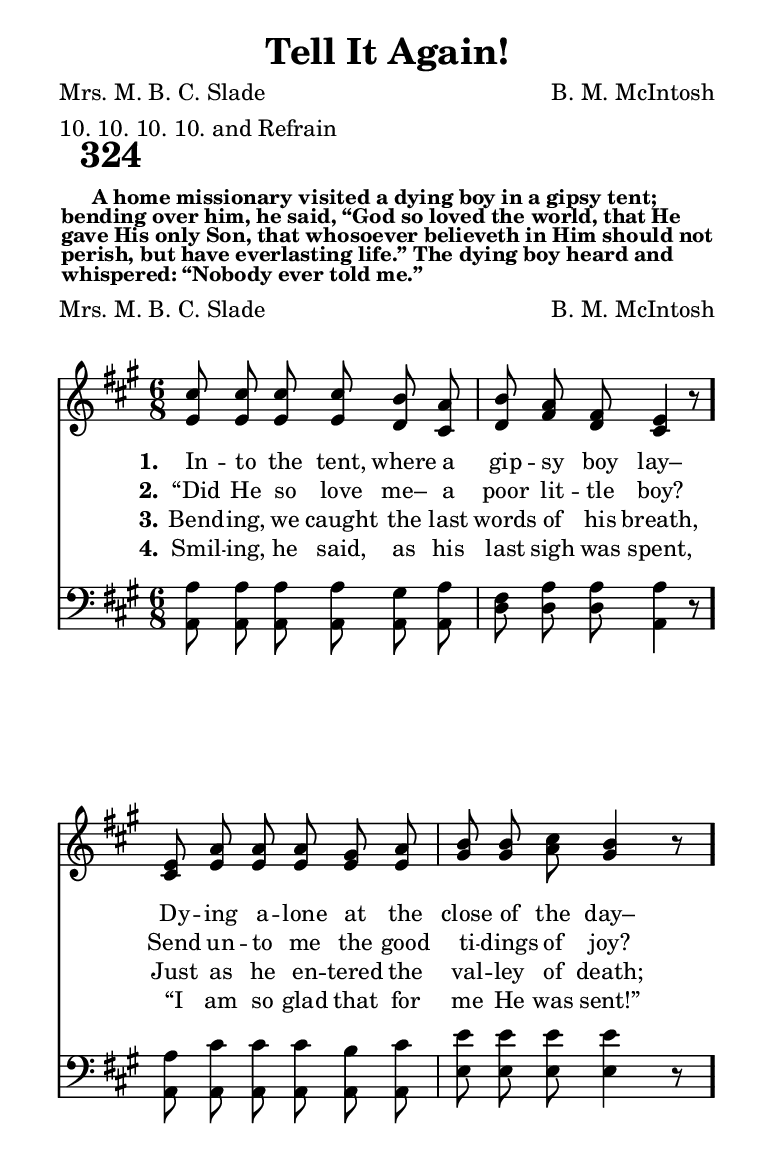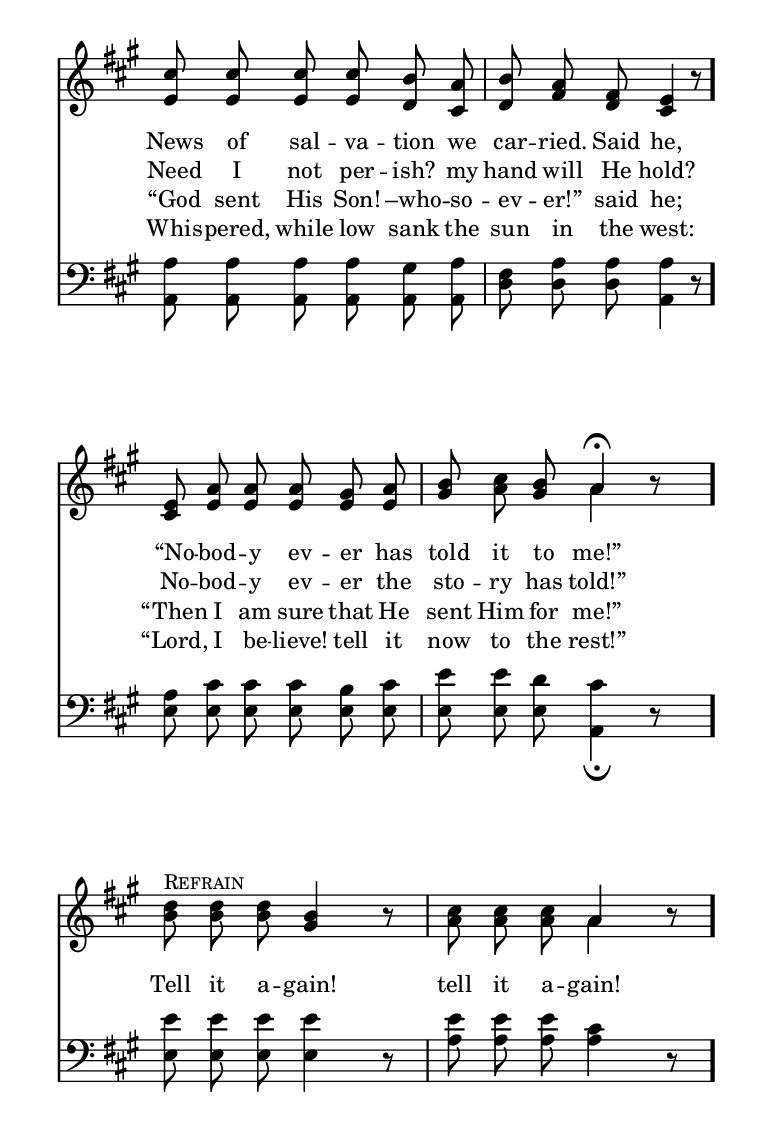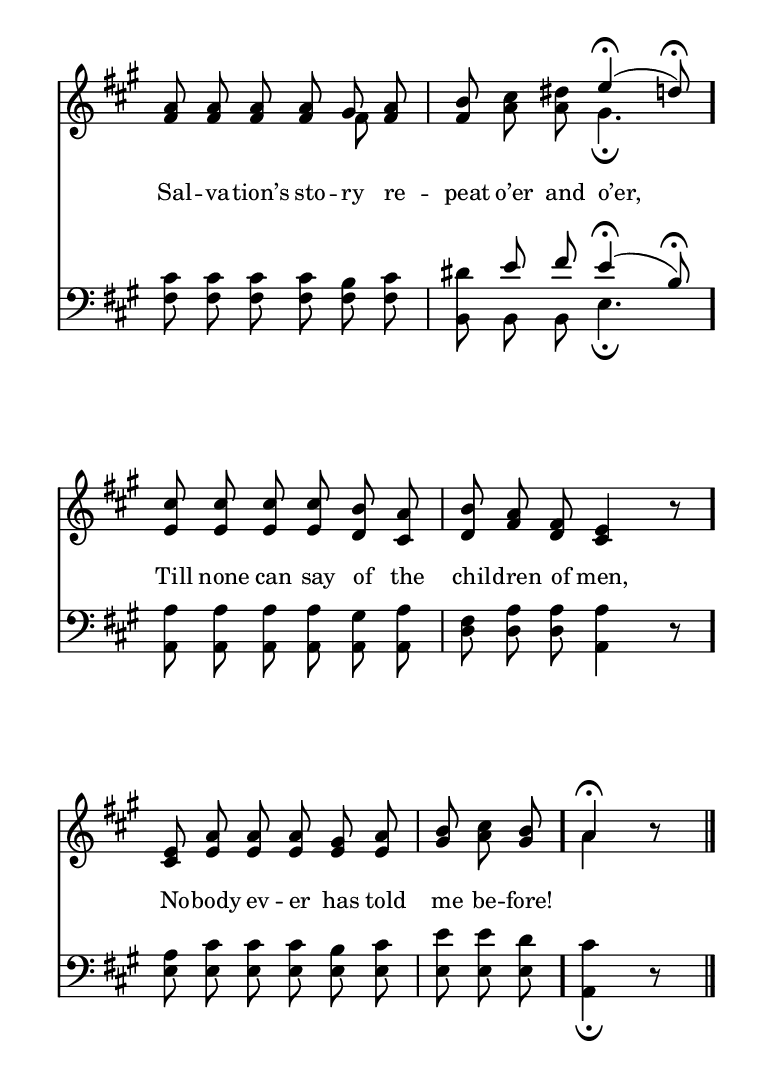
\include "common/global.ily"
\paper {
  \include "common/paper.ily"
  ragged-last-bottom = ##t
  system-count = #(cond (is-eogsized 6) (#t #f))
  page-count = #(cond (is-eogsized 2) (#t #f))
  scoreTitleMarkup = \markup {
    \override #'(baseline-skip . 3.5)
    \column {
      \override #'(baseline-skip . 3.5)
      \column {
        \fill-line {
          \huge \larger \larger \bold {
            \concat { "  " \fromproperty #'header:hymnnumber }
            \mytitle
            \null
          }
        }
        \override #'(baseline-skip . 1)
        \smaller \bold \fill-line {
          \wordwrap { \hspace #3 A home missionary visited a dying boy in a gipsy tent; bending over him, he said, “God so loved the world, that He gave His only Son, that whosoever believeth in Him should not perish, but have everlasting life.” The dying boy heard and whispered: “Nobody ever told me.”
        } }

        \vspace #0.5

        \fill-line {
          \lower #1 \fromproperty #'header:poet
          \smaller \bold \mysubtitle
          \lower #1 \fromproperty #'header:composer
        }
      }
    }
  }
}

\header{
  hymnnumber = "324"
  title = "Tell It Again!"
  tunename = ""
  meter = "10. 10. 10. 10. and Refrain"
  poet = "Mrs. M. B. C. Slade"
  composer = "B. M. McIntosh"
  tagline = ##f
}

ta = { \tempo 4=80 }
tb = { \tempo 4=40 }

global = {
  \include "common/overrides.ily"
  \override Staff.TimeSignature.style = #'numbered
  \time 6/8
  \override Score.MetronomeMark.transparent = ##t % hide all fermata changes too
  \ta
  \key a \major
  \autoBeamOff
}

patternA = { \ta c8 c c c c c | c c c c4 c8 | }
patternB = { \ta c8 c c c c c | c c c \tb c4 \ta c8 | }

patternC = { c8 c c c4 c8 | }

notesSoprano = {
\global
\relative c'' {

  \changePitch \patternA { cis cis cis cis b a | b a fis e r }
  \changePitch \patternA { e a a a gis a | b b cis b r }
  \changePitch \patternA { cis cis cis cis b a | b a fis e r }
  \changePitch \patternB { e a a a gis a | b cis b a\fermata r }

  << s^\markup { \small \caps "Refrain" }
  \changePitch \patternC { d d d b r | cis cis cis a r } >>
  a8 a a a gis a | b cis dis \tb e4\fermata( d8\fermata) \ta
  \changePitch \patternA { cis cis cis cis b a | b a fis e r }
  \changePitch \patternB { e a a a gis a | b cis b a\fermata r }

  \bar "|."

}
}

notesAlto = {
\global
\relative e' {

  \changePitch \patternA { e e e e d cis | d fis d cis r }
  \changePitch \patternA { cis e e e e e | gis gis a gis r }
  \changePitch \patternA { e e e e d cis | d fis d cis r }
  \changePitch \patternB { cis e e e e e | gis a gis a r }

  \changePitch \patternC { b b b gis r | a a a a r }
  fis8 fis fis fis fis fis | fis a a gis4.\fermata
  \changePitch \patternA { e e e e d cis | d fis d cis r }
  \changePitch \patternB { cis e e e e e | gis a gis a r }

}
}

notesTenor = {
\global
\relative a {

  \changePitch \patternA { a a a a gis a | fis a a a r }
  \changePitch \patternA { a cis cis cis b cis | e e e e r }
  \changePitch \patternA { a, a a a gis a | fis a a a r }
  \changePitch \patternB { a cis cis cis b cis | e e d cis r }

  \changePitch \patternC { e e e e r | e e e cis r }
  cis8 cis cis cis b cis | dis e fis e4\fermata( b8\fermata)
  \changePitch \patternA { a a a a gis a | fis a a a r }
  \changePitch \patternB { a cis cis cis b cis | e e d cis r }

}
}

notesBass = {
\global
\relative f, {

  \changePitch \patternA { a a a a a a | d d d a r }
  \changePitch \patternA { a a a a a a | e' e e e r }
  \changePitch \patternA { a, a a a a a | d d d a r }
  \changePitch \patternB { e' e e e e e | e e e a,_\fermata r }

  \changePitch \patternC { e' e e e r | a a a a r }
  fis8 fis fis fis fis fis | b, b b e4._\fermata
  \changePitch \patternA { a, a a a a a | d d d a r }
  \changePitch \patternB { e' e e e e e | e e e a,_\fermata r }

}
}

Refrain = \lyricmode {

Tell it a -- gain! tell it a -- gain! \bar "."
Sal -- va -- tion’s sto -- ry re -- peat o’er and o’er, \bar "."
Till none can say of the chil -- dren of men, \bar "."
No -- body ev -- er has told me be -- fore! \bar "."

}

wordsA = \lyricmode {
\set stanza = "1."

In -- to the tent, where a gip -- sy boy lay– \bar "."
Dy -- ing a -- lone at the close of the day– \bar "."
News of sal -- va -- tion we car -- ried. Said he, \bar "."
“No -- bod -- y ev -- er has told it to me!” \bar "."

}

wordsB = \lyricmode {
\set stanza = "2."

“Did He so love me– a poor lit -- tle boy?
Send un -- to me the good ti -- dings of joy?
Need I not per -- ish? my hand will He hold?
No -- bod -- y ev -- er the sto -- ry has told!”

\Refrain

}

wordsC = \lyricmode {
\set stanza = "3."

Bend -- ing, we caught the last words of his breath,
Just as he en -- tered the val -- ley of death;
“God sent His Son! –who -- so -- ev -- er!” said he;
“Then I am sure that He sent Him for me!”

}

wordsD = \lyricmode {
\set stanza = "4."

Smil -- ing, he said, as his last sigh was spent,
“I am so glad that for me He was sent!”
Whis -- pered, while low sank the sun in the west:
“Lord, I be -- lieve! tell it now to the rest!”

}

\score {
  \context ChoirStaff <<
    \context Staff = upper <<
      \set Staff.autoBeaming = ##f
      \set ChoirStaff.systemStartDelimiter = #'SystemStartBar
      \set ChoirStaff.printPartCombineTexts = ##f
      \partcombine #'(2 . 9) \notesSoprano \notesAlto
      \context NullVoice = sopranos { \voiceOne << \notesSoprano >> }
      \context NullVoice = altos { \voiceTwo << \notesAlto >> }
      \context Lyrics = one   \lyricsto sopranos \wordsA
      \context Lyrics = two   \lyricsto sopranos \wordsB
      \context Lyrics = three \lyricsto sopranos \wordsC
      \context Lyrics = four  \lyricsto sopranos \wordsD
    >>
    \context Staff = men <<
      \set Staff.autoBeaming = ##f
      \clef bass
      \set ChoirStaff.printPartCombineTexts = ##f
      \partcombine #'(2 . 9) \notesTenor \notesBass
      \context NullVoice = tenors { \voiceOne << \notesTenor >> }
      \context NullVoice = basses { \voiceTwo << \notesBass >> }
    >>
  >>
  \layout {
    \include "common/layout.ily"
  }
  \midi{
    \include "common/midi.ily"
  }
}

\version "2.19.49"  % necessary for upgrading to future LilyPond versions.

% vi:set et ts=2 sw=2 ai nocindent syntax=lilypond:
